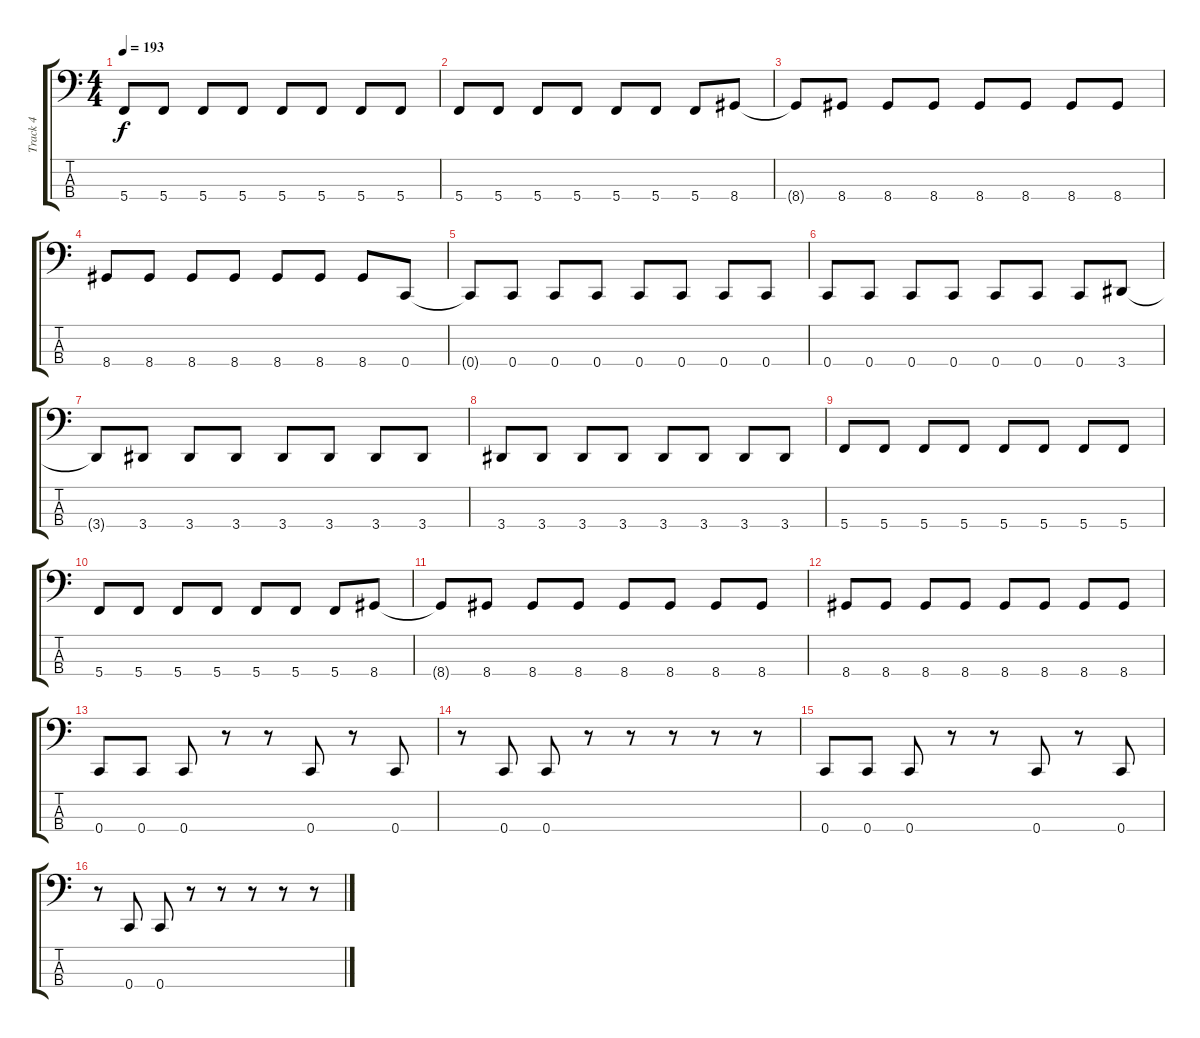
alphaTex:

\track ("Track 4" "Track 4") {instrument electricbasspick}
\staff {score tabs}
\tuning (F2 C2 G1 C1) {hide}
\ts (4 4)
\tempo 193
\clef f4
\ks c
5.4.8{dy f} 5.4.8 5.4.8 5.4.8 5.4.8 5.4.8 5.4.8 5.4.8 |
5.4.8 5.4.8 5.4.8 5.4.8 5.4.8 5.4.8 5.4.8 8.4.8 |
8.4{t}.8 8.4.8 8.4.8 8.4.8 8.4.8 8.4.8 8.4.8 8.4.8 |
8.4.8 8.4.8 8.4.8 8.4.8 8.4.8 8.4.8 8.4.8 0.4.8 |
0.4{t}.8 0.4.8 0.4.8 0.4.8 0.4.8 0.4.8 0.4.8 0.4.8 |
0.4.8 0.4.8 0.4.8 0.4.8 0.4.8 0.4.8 0.4.8 3.4.8 |
3.4{t}.8 3.4.8 3.4.8 3.4.8 3.4.8 3.4.8 3.4.8 3.4.8 |
3.4.8 3.4.8 3.4.8 3.4.8 3.4.8 3.4.8 3.4.8 3.4.8 |
5.4.8 5.4.8 5.4.8 5.4.8 5.4.8 5.4.8 5.4.8 5.4.8 |
5.4.8 5.4.8 5.4.8 5.4.8 5.4.8 5.4.8 5.4.8 8.4.8 |
8.4{t}.8 8.4.8 8.4.8 8.4.8 8.4.8 8.4.8 8.4.8 8.4.8 |
8.4.8 8.4.8 8.4.8 8.4.8 8.4.8 8.4.8 8.4.8 8.4.8 |
0.4.8 0.4.8 0.4.8 r.8 r.8 0.4.8 r.8 0.4.8 |
r.8 0.4.8 0.4.8 r.8 r.8 r.8 r.8 r.8 |
0.4.8 0.4.8 0.4.8 r.8 r.8 0.4.8 r.8 0.4.8 |
r.8 0.4.8 0.4.8 r.8 r.8 r.8 r.8 r.8
